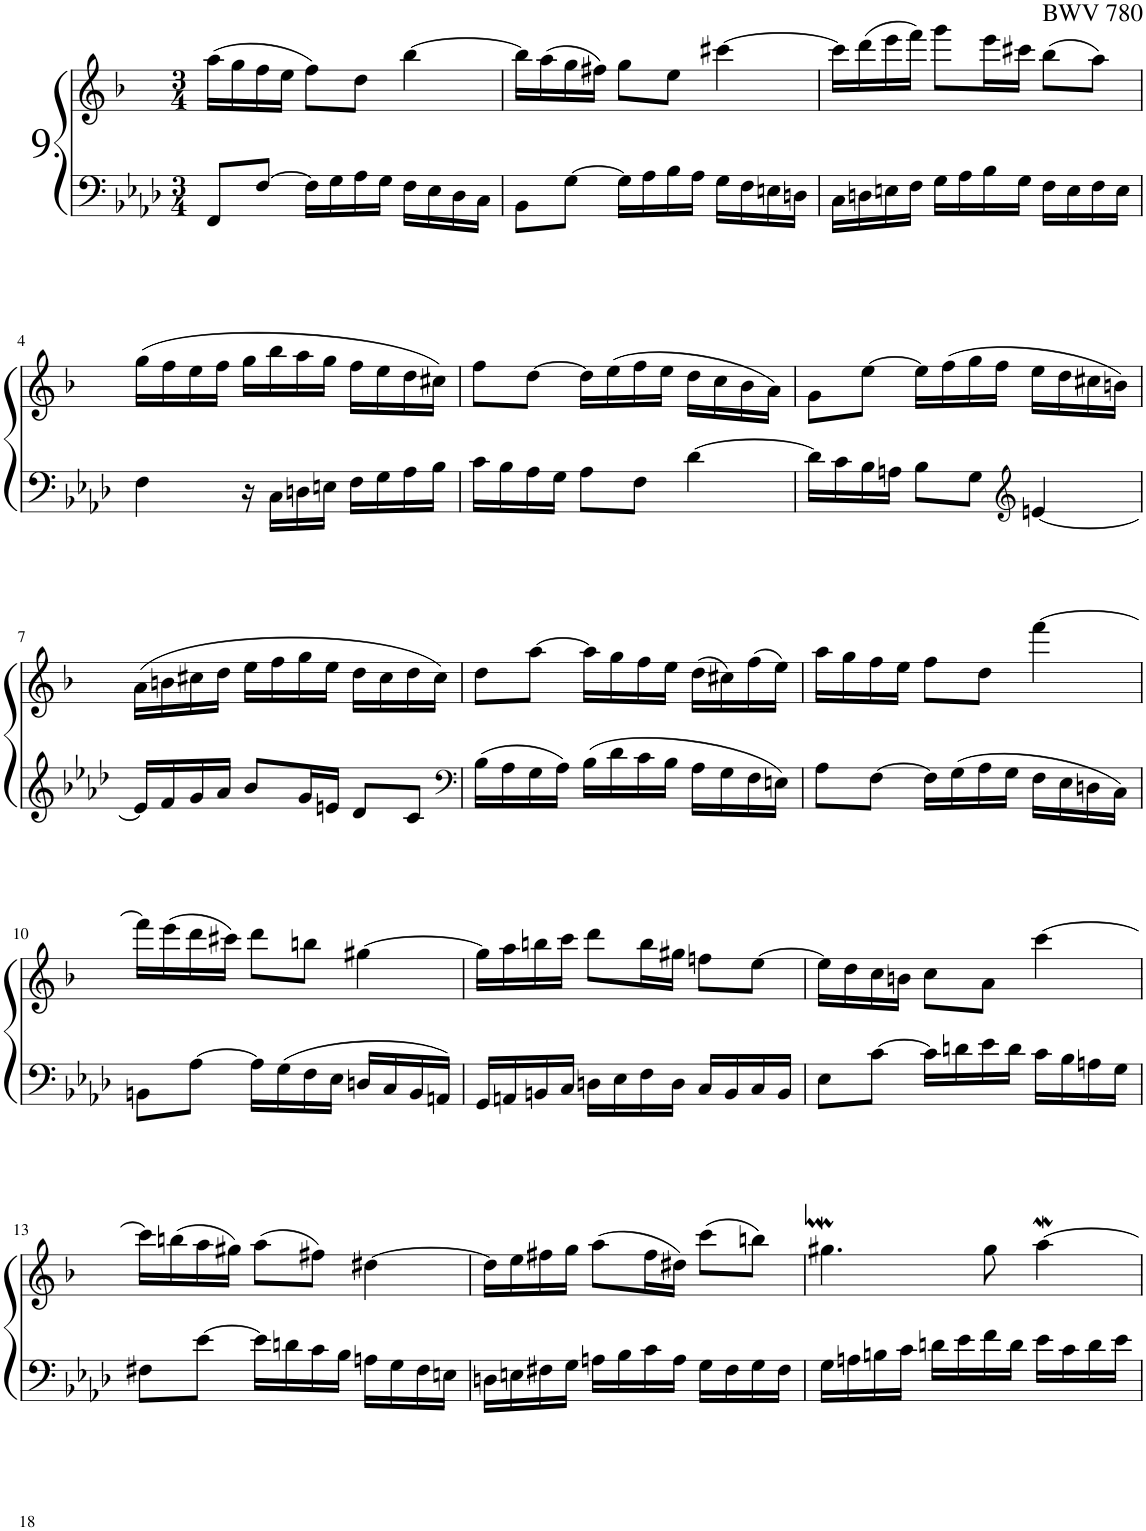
**kern	**kern
*part2	*part1
*staff2	*staff1
*I"Violoncello	*I"Alto Saxophone
*I'Vc	*I'A Sax
!!LO:PB:g=z
*clefF4	*clefG2
*	*Trd5c9
*k[b-e-a-d-]	*k[b-]
*M3/4	*M3/4
=1	=1
8FF/L	(16aa\LL
.	16gg\
[8F/J	16ff\
.	16ee\JJ
16F\LL]	8ff\L)
16G\	.
16A-\	8dd\J
16G\JJ	.
16F\LL	[4bb-\
16E-\	.
16D-\	.
16C\JJ	.
=2	=2
8BB-\L	16bb-\LL]
.	(16aa\
[8G\J	16gg\
.	16ff#X\JJ)
16G\LL]	8gg\L
16A-\	.
16B-\	8ee\J
16A-\JJ	.
16G\LL	[4ccc#X\
16F\	.
16En\	.
16Dn\JJ	.
=3	=3
16C\LL	16ccc#\LL]
16Dn\	(16ddd\
16En\	16eee\
16F\JJ	16fff\JJ)
16G\LL	8ggg\L
16A-\	.
16B-\	16eee\L
16G\JJ	16ccc#X\JJ
16F\LL	(8bb-\L
16E\	.
16F\	8aa\J)
16E\JJ	.
!!LO:LB:g=z
=4	=4
4F\	(16gg\LL
.	16ff\
.	16ee\
.	16ff\JJ
16r	16gg\LL
16C\LL	16bb-\
16Dn\	16aa\
16En\JJ	16gg\JJ
16F\LL	16ff\LL
16G\	16ee\
16A-\	16dd\
16B-\JJ	16cc#X\JJ)
=5	=5
16c\LL	8ff\L
16B-\	.
16A-\	[8dd\J
16G\JJ	.
8A-\L	16dd\LL]
.	(16ee\
8F\J	16ff\
.	16ee\JJ
[4d-\	16dd\LL
.	16cc\
.	16b-\
.	16a\JJ)
=6	=6
16d-\LL]	8g\L
16c\	.
16B-\	[8ee\J
16An\JJ	.
8B-\L	16ee\LL]
.	(16ff\
8G\J	16gg\
.	16ff\JJ
*clefG2	*
[4en/	16ee\LL
.	16dd\
.	16cc#X\
.	16bn\JJ)
!!LO:LB:g=z
=7	=7
16e/LL]	(16a\LL
16f/	16bn\
16g/	16cc#X\
16a-/JJ	16dd\JJ
8b-/L	16ee\LL
.	16ff\
16g/L	16gg\
16en/JJ	16ee\JJ
8d-/L	16dd\LL
.	16cc#\
8c/J	16dd\
.	16cc#\JJ)
=8	=8
*clefF4	*
(16B-\LL	8dd\L
16A-\	.
16G\	[8aa\J
16A-\JJ)	.
(16B-\LL	16aa\LL]
16d-\	16gg\
16c\	16ff\
16B-\JJ	16ee\JJ
16A-\LL	(16dd\LL
16G\	16cc#X\)
16F\	(16ff\
16En\JJ)	16ee\JJ)
=9	=9
8A-\L	16aa\LL
.	16gg\
[8F\J	16ff\
.	16ee\JJ
16F\LL]	8ff\L
(16G\	.
16A-\	8dd\J
16G\JJ	.
16F\LL	[4fff\
16E-\	.
16Dn\	.
16C\JJ)	.
!!LO:LB:g=z
=10	=10
8BBn\L	16fff\LL]
.	(16eee\
[8A-\J	16ddd\
.	16ccc#X\JJ)
16A-\LL]	8ddd\L
(16G\	.
16F\	8bbn\J
16E-\JJ	.
16Dn/LL	[4gg#X\
16C/	.
16BB/	.
16AAn/JJ)	.
=11	=11
16GG/LL	16gg#\LL]
16AAn/	16aa\
16BBn/	16bbn\
16C/JJ	16ccc\JJ
16Dn\LL	8ddd\L
16E-\	.
16F\	16bb\L
16D\JJ	16gg#X\JJ
16C/LL	8ffn\L
16BB/	.
16C/	[8ee\J
16BB/JJ	.
=12	=12
8E-\L	16ee\LL]
.	16dd\
[8c\J	16cc\
.	16bn\JJ
16c\LL]	8cc\L
16dn\	.
16e-\	8a\J
16d\JJ	.
16c\LL	[4ccc\
16B-\	.
16An\	.
16G\JJ	.
!!LO:LB:g=z
=13	=13
8F#X\L	16ccc\LL]
.	(16bbn\
[8e-\J	16aa\
.	16gg#X\JJ)
16e-\LL]	(8aa\L
16dn\	.
16c\	8ff#X\J)
16B-\JJ	.
16An\LL	[4dd#X\
16G\	.
16F#\	.
16En\JJ	.
=14	=14
16Dn\LL	16dd#\LL]
16En\	16ee\
16F#X\	16ff#X\
16G\JJ	16gg\JJ
16An\LL	(8aa\L
16B-\	.
16c\	16ff#\L
16A\JJ	16dd#X\JJ)
16G\LL	(8ccc\L
16F#\	.
16G\	8bbn\J)
16F#\JJ	.
=15	=15
16G\LL	4.gg#XW\
16An\	.
16Bn\	.
16c\JJ	.
16dn\LL	.
16e-\	.
16f\	8gg#\
16d\JJ	.
16e-\LL	[4aaW\
16c\	.
16d\	.
16e-\JJ	.
=	=
*-	*-
